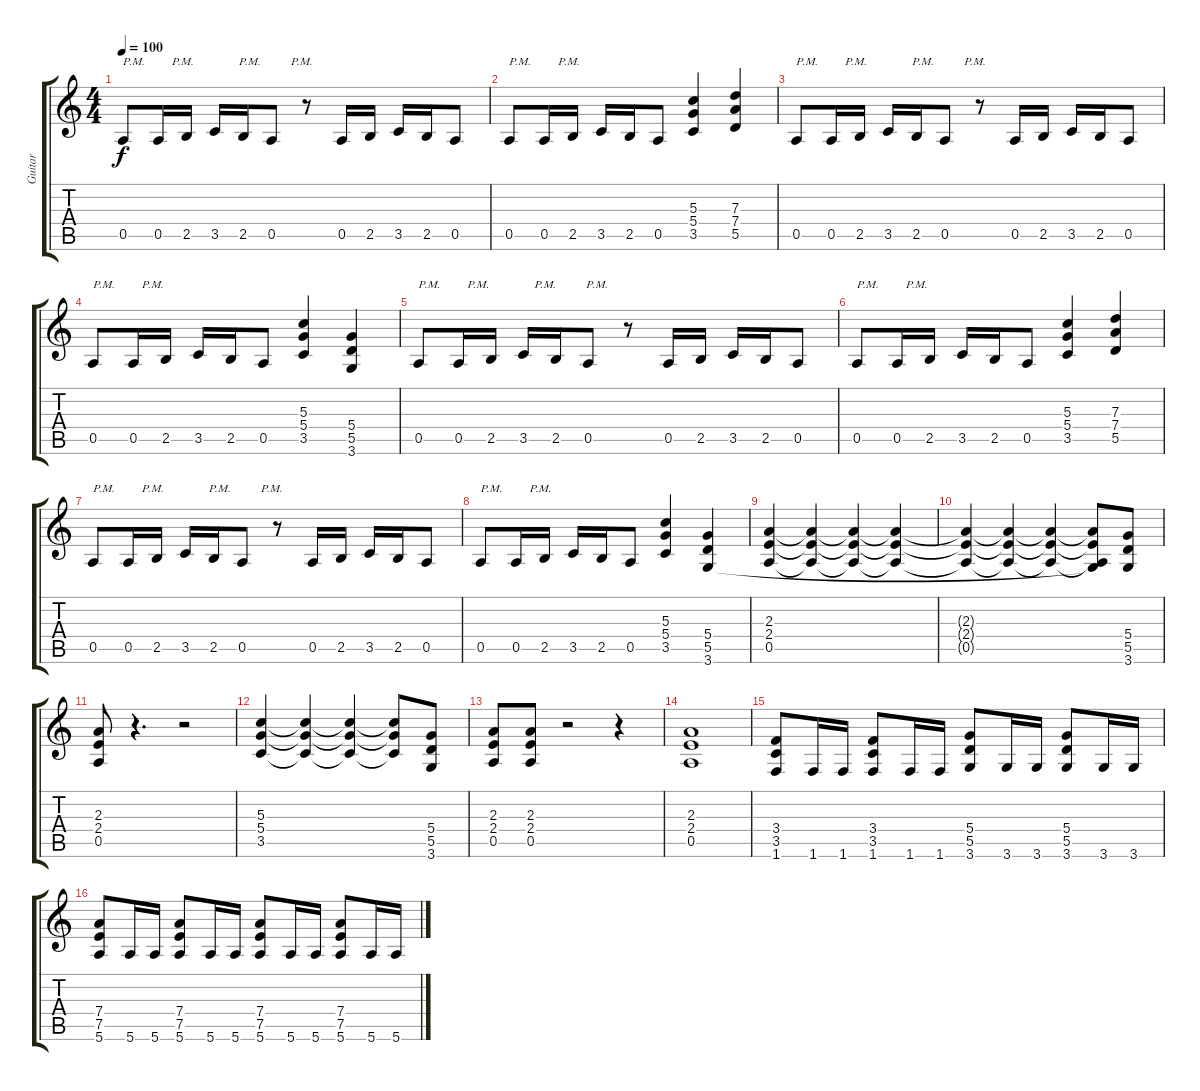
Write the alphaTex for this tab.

\track ("Guitar " "Guitar ") {instrument distortionguitar}
\staff {score tabs}
\tuning (E4 B3 G3 D3 A2 E2) {hide}
\ts (4 4)
\tempo 100
\clef g2
\ks c
0.5.8{txt "P.M.         P.M.               P.M.          P.M." dy f instrument distortionguitar} 0.5.16 2.5.16 3.5.16 2.5.16 0.5.8 r.8 0.5.16 2.5.16 3.5.16 2.5.16 0.5.8 |
0.5.8{txt "P.M.         P.M.               "} 0.5.16 2.5.16 3.5.16 2.5.16 0.5.8 (5.3 5.4 3.5).4 (7.3 7.4 5.5).4 |
0.5.8{txt "P.M.         P.M.               P.M.          P.M."} 0.5.16 2.5.16 3.5.16 2.5.16 0.5.8 r.8 0.5.16 2.5.16 3.5.16 2.5.16 0.5.8 |
0.5.8{txt "P.M.         P.M.               "} 0.5.16 2.5.16 3.5.16 2.5.16 0.5.8 (5.3 5.4 3.5).4 (5.4 5.5 3.6).4 |
0.5.8{txt "P.M.         P.M.               P.M.          P.M."} 0.5.16 2.5.16 3.5.16 2.5.16 0.5.8 r.8 0.5.16 2.5.16 3.5.16 2.5.16 0.5.8 |
0.5.8{txt "P.M.         P.M.               "} 0.5.16 2.5.16 3.5.16 2.5.16 0.5.8 (5.3 5.4 3.5).4 (7.3 7.4 5.5).4 |
0.5.8{txt "P.M.         P.M.               P.M.          P.M."} 0.5.16 2.5.16 3.5.16 2.5.16 0.5.8 r.8 0.5.16 2.5.16 3.5.16 2.5.16 0.5.8 |
0.5.8{txt "P.M.         P.M.               "} 0.5.16 2.5.16 3.5.16 2.5.16 0.5.8 (5.3 5.4 3.5).4 (5.4 5.5 3.6).4 |
(2.3 2.4 0.5).4 (2.3{t} 2.4{t} 0.5{t}).4 (2.3{t} 2.4{t} 0.5{t}).4 (2.3{t} 2.4{t} 0.5{t}).4 |
(2.3{t} 2.4{t} 0.5{t}).4 (2.3{t} 2.4{t} 0.5{t}).4 (2.3{t} 2.4{t} 0.5{t}).4 (2.3{t} 2.4{t} 0.5{t} 3.6{t}).8 (5.4 5.5 3.6).8 |
(2.3 2.4 0.5).8 r.4{d} r.2 |
(5.3 5.4 3.5).4 (5.3{t} 5.4{t} 3.5{t}).4 (5.3{t} 5.4{t} 3.5{t}).4 (5.3{t} 5.4{t} 3.5{t}).8 (5.4 5.5 3.6).8 |
(2.3 2.4 0.5).8 (2.3 2.4 0.5).8 r.2 r.4 |
(2.3 2.4 0.5).1 |
(3.4 3.5 1.6).8 1.6.16 1.6.16 (3.4 3.5 1.6).8 1.6.16 1.6.16 (5.4 5.5 3.6).8 3.6.16 3.6.16 (5.4 5.5 3.6).8 3.6.16 3.6.16 |
(7.4 7.5 5.6).8 5.6.16 5.6.16 (7.4 7.5 5.6).8 5.6.16 5.6.16 (7.4 7.5 5.6).8 5.6.16 5.6.16 (7.4 7.5 5.6).8 5.6.16 5.6.16
